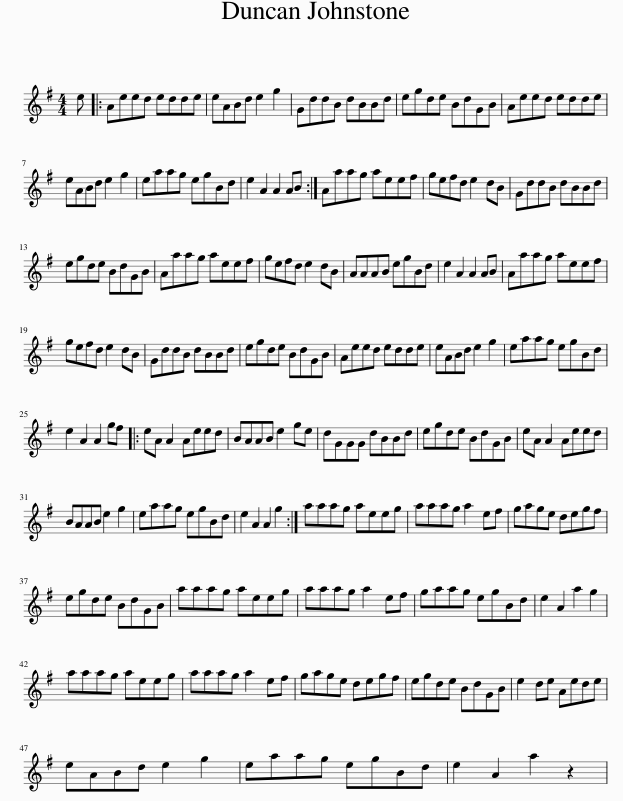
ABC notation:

X:1
L:1/8
M:4/4
I:linebreak $
K:G
V:1 treble
V:1
 e |: Aeed edde | eABd e2 g2 | GddB dBBd | egde BdGB | %5
 Aeed edde |$ eABd e2 g2 | eaag egBd | e2 A2 A2 AB :| Aaag aeef | %10
 gefd e2 dB | GddB dBBd |$ egde BdGB | Aaag aeef | gefd e2 dB | %15
 AAAB egBd | e2 A2 A2 AB | Aaag aeef |$ gefd e2 dB | GddB dBBd | %20
 egde BdGB | Aeed edde | eABd e2 g2 | eaag egBd |$ e2 A2 A2 gf |: %25
 eA A2 Aeed | BAAB e2 ge | dGGG dBBd | egde BdGB | eA A2 Aeed |$ %30
 BAAB e2 g2 | eaag egBd | e2 A2 A2 g2 :| aaag aeeg | aaag a2 ef | %35
 gage degf |$ egde BdGB | aaag aeeg | aaag a2 ef | gaag egBd | %40
 e2 A2 a2 g2 |$ aaag aeeg | aaag a2 ef | gage degf | egde BdGB | %45
 e2 de Aede |$ eABd e2 g2 | eaag egBd | e2 A2 a2 z2 | %49
